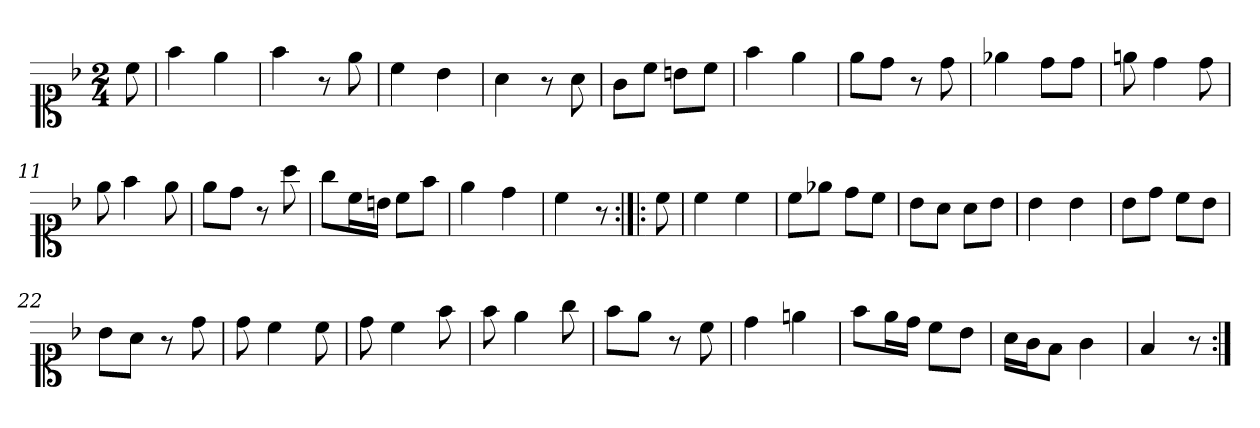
**kern
*part1
*staff1
*clefC1
*k[b-]
*F:
*M2/4
=1
8cc\
=2
4ff\
4ee\
=3
4ff\
8r
8ee\
=4
4cc\
4b-\
=5
4a\
8r
8a\
=6
8g\L
8cc\J
8bn\L
8cc\J
=7
4ff\
4ee\
=8
8ee\L
8dd\J
8r
8dd\
=9
4ee-X\
8dd\L
8dd\J
=10
8een\
4dd\
8dd\
!!LO:LB:g=z
=11
8ee\
4ff\
8ee\
=12
8ee\L
8dd\J
8r
8aa\
=13
8gg\L
16cc\L
16bn\JJ
8cc\L
8ff\J
=14
4ee\
4dd\
=15
4cc\
8r
=16:|!|:
8cc\
=17
4cc\
4cc\
=18
8cc\L
8ee-X\J
8dd\L
8cc\J
=19
8b-\L
8a\J
8a\L
8b-\J
=20
4b-\
4b-\
!!LO:LB:g=z
=21
8b-\L
8dd\J
8cc\L
8b-\J
=22
8b-\L
8a\J
8r
8dd\
=23
8dd\
4cc\
8cc\
=24
8dd\
4cc\
8ff\
=25
8ff\
4ee\
8gg\
!!LO:LB:g=z
=26
8ff\L
8ee\J
8r
8cc\
=27
4dd\
4een\
=28
8ff\L
16ee\L
16dd\JJ
8cc\L
8b-\J
=29
16a\LL
16g\J
8f\J
4g\
=30
4f/
8r
=:|!
*-
